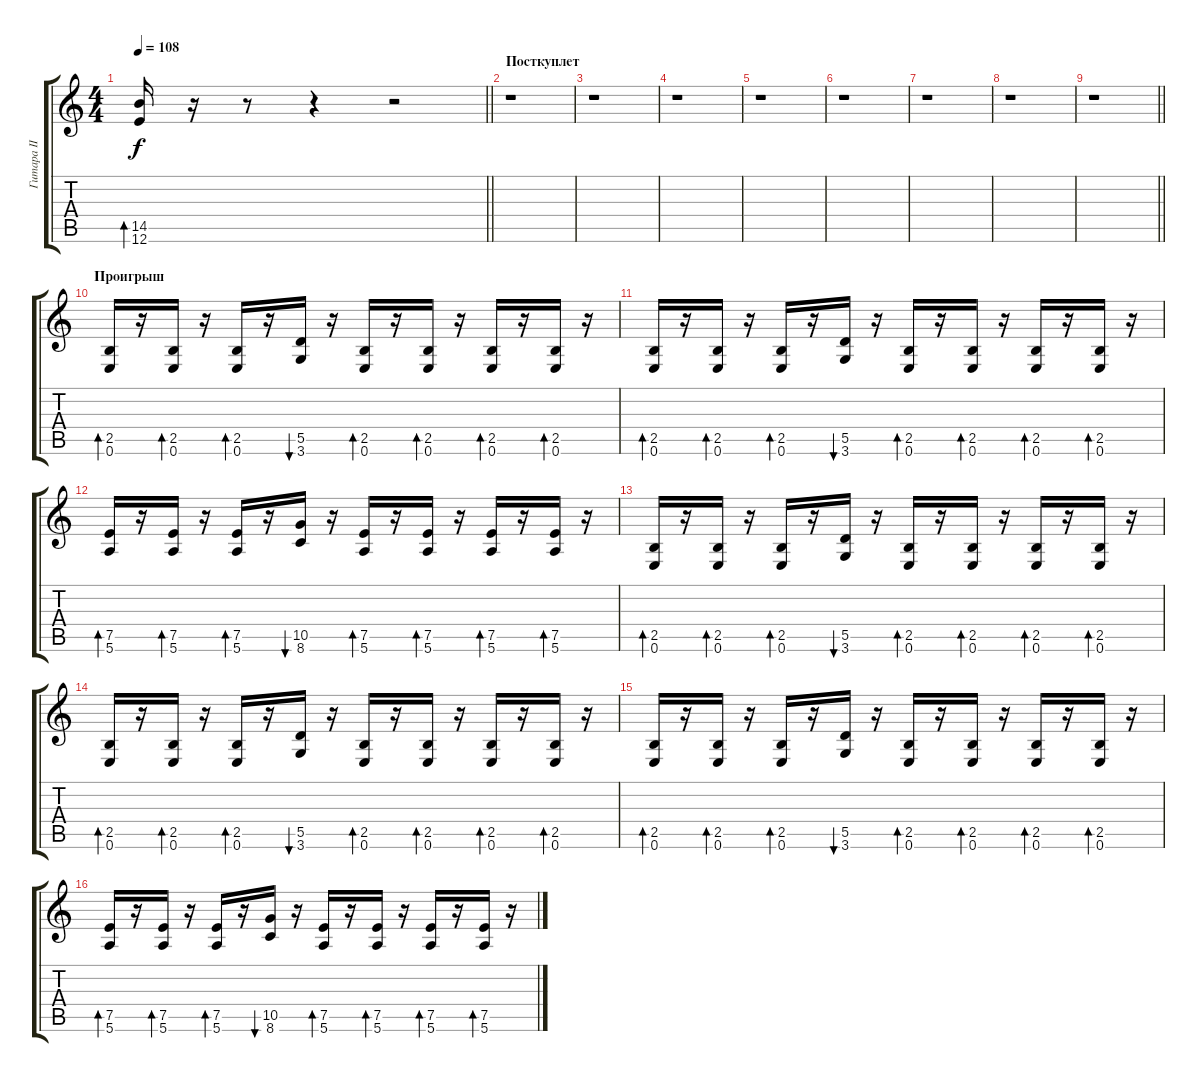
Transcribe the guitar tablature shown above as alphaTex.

\track ("Гитара II" "Гитара II") {instrument distortionguitar}
\staff {score tabs}
\tuning (E4 B3 G3 D3 A2 E2) {hide}
\ts (4 4)
\tempo 108
\clef g2
\barLineRight lightlight
\ks c
(14.5 12.6).16{bd 60 dy f} r.16 r.8 r.4 r.2 |
\section ("" "Посткуплет")
r.1 |
r.1 |
r.1 |
r.1 |
r.1 |
r.1 |
r.1 |
\barLineRight lightlight
r.1 |
\section ("" "Проигрыш")
(2.5 0.6).16{bd 60} r.16 (2.5 0.6).16{bd 60} r.16 (2.5 0.6).16{bd 60} r.16 (5.5 3.6).16{bu 60} r.16 (2.5 0.6).16{bd 60} r.16 (2.5 0.6).16{bd 60} r.16 (2.5 0.6).16{bd 60} r.16 (2.5 0.6).16{bd 60} r.16 |
(2.5 0.6).16{bd 60} r.16 (2.5 0.6).16{bd 60} r.16 (2.5 0.6).16{bd 60} r.16 (5.5 3.6).16{bu 60} r.16 (2.5 0.6).16{bd 60} r.16 (2.5 0.6).16{bd 60} r.16 (2.5 0.6).16{bd 60} r.16 (2.5 0.6).16{bd 60} r.16 |
(7.5 5.6).16{bd 60} r.16 (7.5 5.6).16{bd 60} r.16 (7.5 5.6).16{bd 60} r.16 (10.5 8.6).16{bu 60} r.16 (7.5 5.6).16{bd 60} r.16 (7.5 5.6).16{bd 60} r.16 (7.5 5.6).16{bd 60} r.16 (7.5 5.6).16{bd 60} r.16 |
(2.5 0.6).16{bd 60} r.16 (2.5 0.6).16{bd 60} r.16 (2.5 0.6).16{bd 60} r.16 (5.5 3.6).16{bu 60} r.16 (2.5 0.6).16{bd 60} r.16 (2.5 0.6).16{bd 60} r.16 (2.5 0.6).16{bd 60} r.16 (2.5 0.6).16{bd 60} r.16 |
(2.5 0.6).16{bd 60} r.16 (2.5 0.6).16{bd 60} r.16 (2.5 0.6).16{bd 60} r.16 (5.5 3.6).16{bu 60} r.16 (2.5 0.6).16{bd 60} r.16 (2.5 0.6).16{bd 60} r.16 (2.5 0.6).16{bd 60} r.16 (2.5 0.6).16{bd 60} r.16 |
(2.5 0.6).16{bd 60} r.16 (2.5 0.6).16{bd 60} r.16 (2.5 0.6).16{bd 60} r.16 (5.5 3.6).16{bu 60} r.16 (2.5 0.6).16{bd 60} r.16 (2.5 0.6).16{bd 60} r.16 (2.5 0.6).16{bd 60} r.16 (2.5 0.6).16{bd 60} r.16 |
(7.5 5.6).16{bd 60} r.16 (7.5 5.6).16{bd 60} r.16 (7.5 5.6).16{bd 60} r.16 (10.5 8.6).16{bu 60} r.16 (7.5 5.6).16{bd 60} r.16 (7.5 5.6).16{bd 60} r.16 (7.5 5.6).16{bd 60} r.16 (7.5 5.6).16{bd 60} r.16
